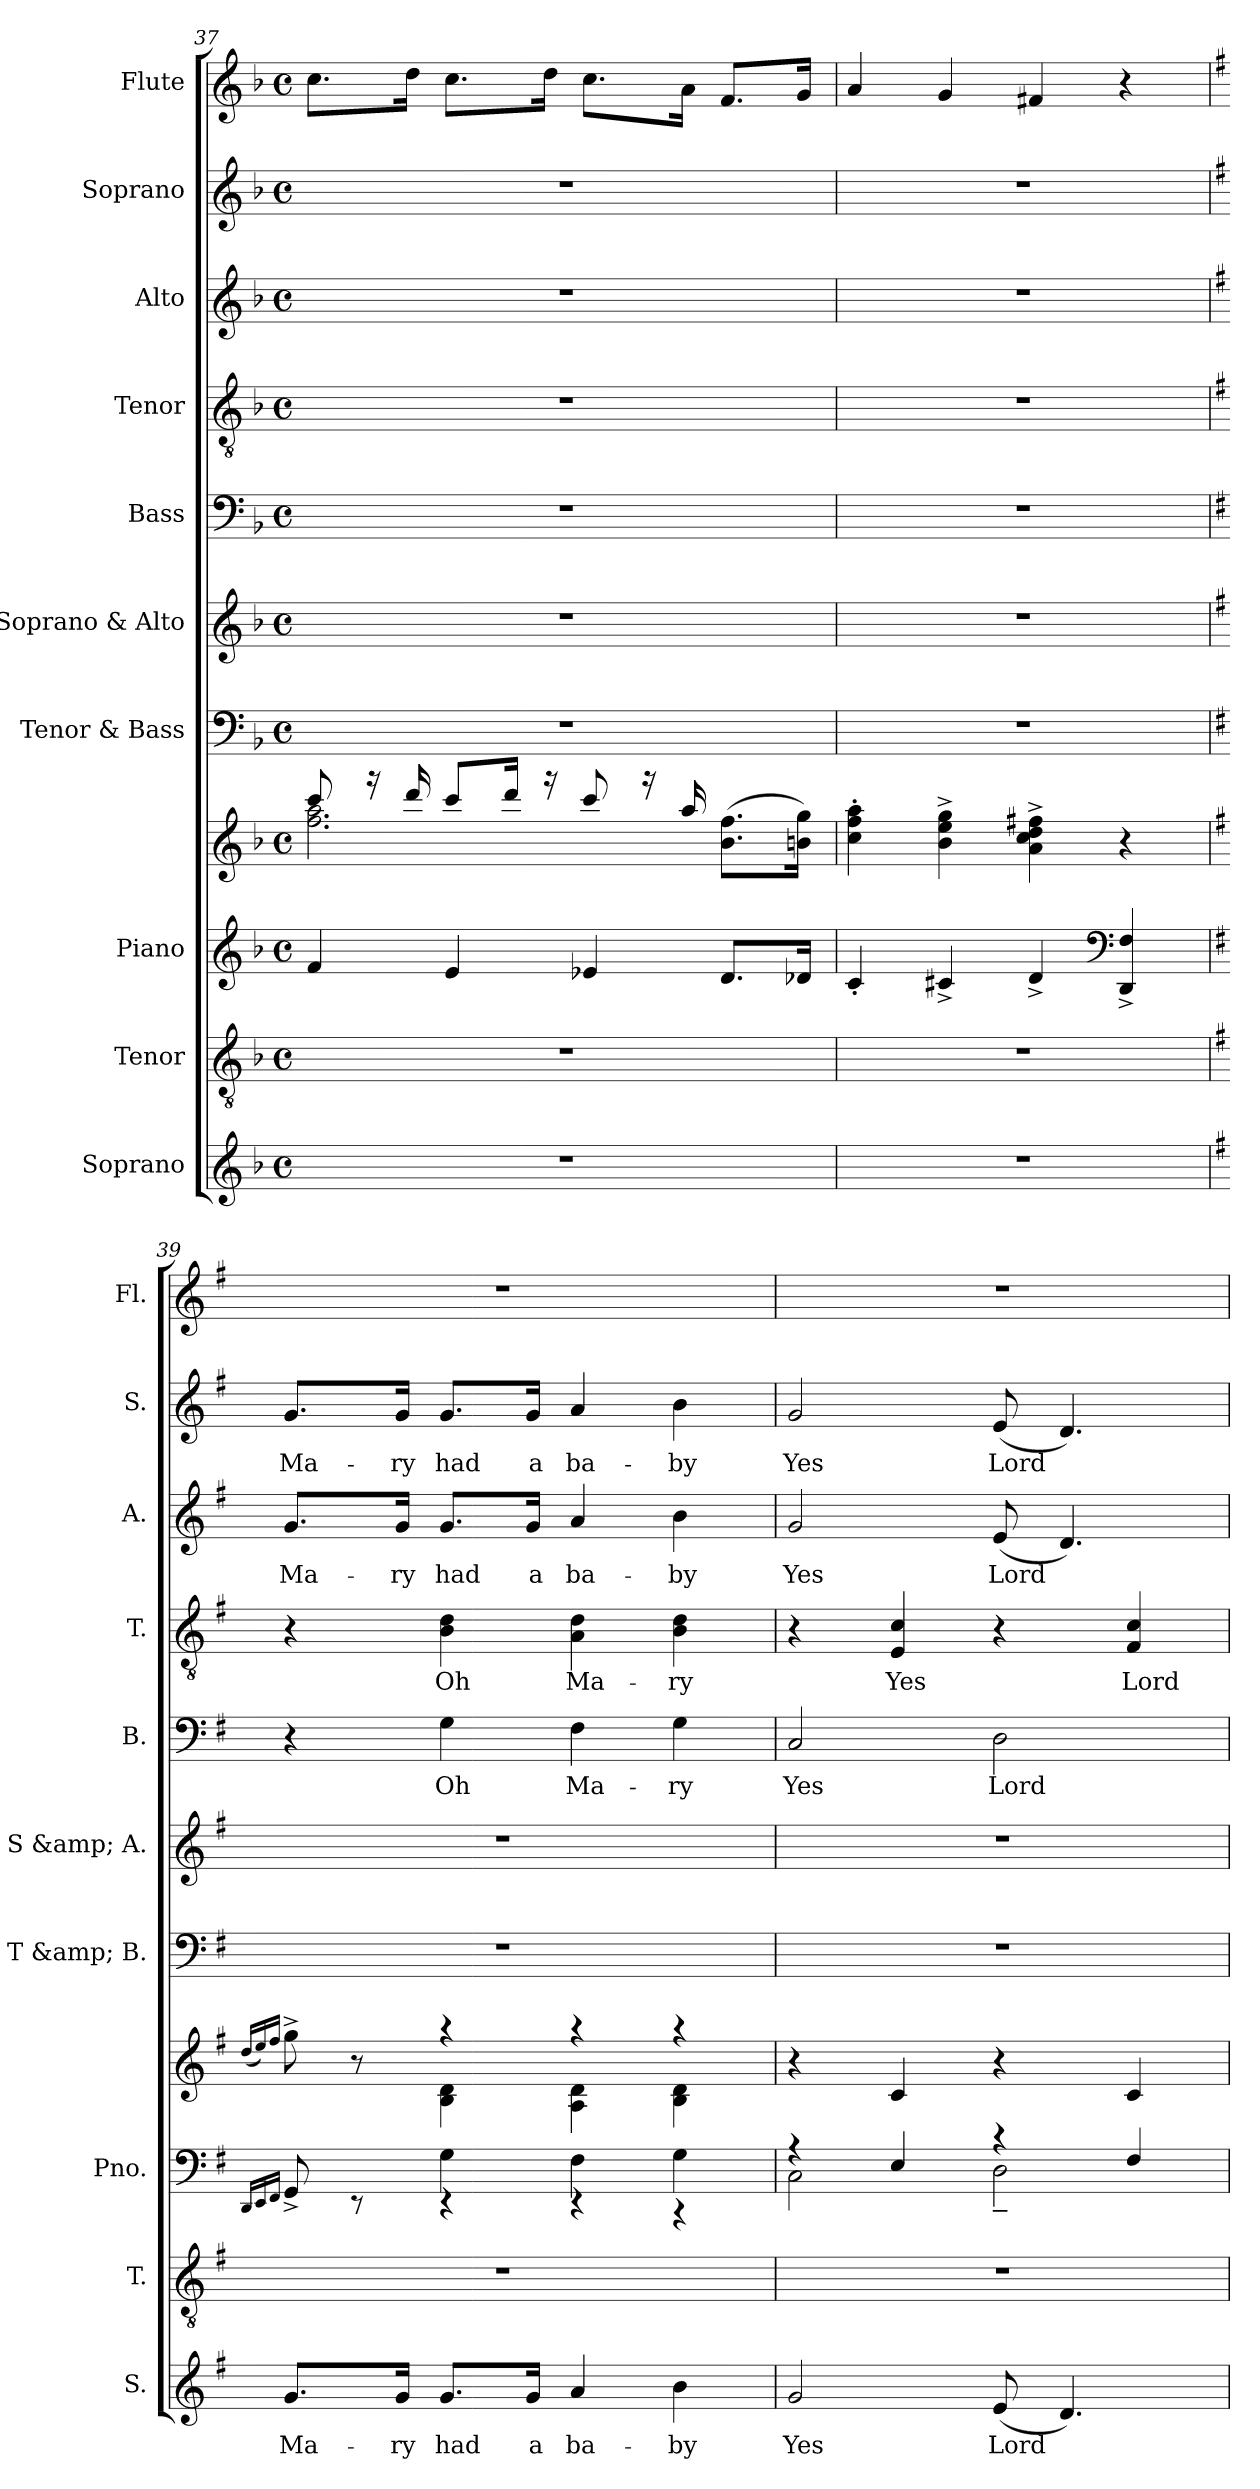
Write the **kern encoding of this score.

**kern	**text	**kern	**kern	**kern	**kern	**kern	**kern	**text	**kern	**text	**kern	**text	**kern	**text	**kern
*part10	*part10	*part9	*part8	*part8	*part7	*part6	*part5	*part5	*part4	*part4	*part3	*part3	*part2	*part2	*part1
*staff11	*staff11	*staff10	*staff9	*staff8	*staff7	*staff6	*staff5	*staff5	*staff4	*staff4	*staff3	*staff3	*staff2	*staff2	*staff1
*I"Soprano	*	*I"Tenor	*I"Piano	*	*I"Tenor &amp; Bass	*I"Soprano &amp; Alto	*I"Bass	*	*I"Tenor	*	*I"Alto	*	*I"Soprano	*	*I"Flute
*I'S.	*	*I'T.	*I'Pno.	*	*I'T &amp; B.	*I'S &amp; A.	*I'B.	*	*I'T.	*	*I'A.	*	*I'S.	*	*I'Fl.
!!LO:LB:g=z
*clefG2	*	*clefGv2	*clefG2	*clefG2	*clefF4	*clefG2	*clefF4	*	*clefGv2	*	*clefG2	*	*clefG2	*	*clefG2
*k[b-]	*	*k[b-]	*k[b-]	*k[b-]	*k[b-]	*k[b-]	*k[b-]	*	*k[b-]	*	*k[b-]	*	*k[b-]	*	*k[b-]
*M4/4	*	*M4/4	*M4/4	*M4/4	*M4/4	*M4/4	*M4/4	*	*M4/4	*	*M4/4	*	*M4/4	*	*M4/4
*met(c)	*	*met(c)	*met(c)	*met(c)	*met(c)	*met(c)	*met(c)	*	*met(c)	*	*met(c)	*	*met(c)	*	*met(c)
=37	=37	=37	=37	=37	=37	=37	=37	=37	=37	=37	=37	=37	=37	=37	=37
*	*	*	*	*^	*	*	*	*	*	*	*	*	*	*	*
1r	.	1r	4f/	8ccc/	2.ff\ 2.aa\	1r	1r	1r	.	1r	.	1r	.	1r	.	8.cc\L
.	.	.	.	16r	.	.	.	.	.	.	.	.	.	.	.	.
.	.	.	.	16ddd/	.	.	.	.	.	.	.	.	.	.	.	16dd\Jk
.	.	.	4e/	8ccc/L	.	.	.	.	.	.	.	.	.	.	.	8.cc\L
.	.	.	.	16ddd/Jk	.	.	.	.	.	.	.	.	.	.	.	.
.	.	.	.	16r	.	.	.	.	.	.	.	.	.	.	.	16dd\Jk
.	.	.	4e-X/	8ccc/	.	.	.	.	.	.	.	.	.	.	.	8.cc\L
.	.	.	.	16r	.	.	.	.	.	.	.	.	.	.	.	.
.	.	.	.	16aa/	.	.	.	.	.	.	.	.	.	.	.	16a\Jk
.	.	.	8.d/L	(>8.b-\ 8.ff\L	4ryy	.	.	.	.	.	.	.	.	.	.	8.f/L
.	.	.	16d-X/Jk	16bn\ 16gg\Jk)	.	.	.	.	.	.	.	.	.	.	.	16g/Jk
*	*	*	*	*v	*v	*	*	*	*	*	*	*	*	*	*	*
=38	=38	=38	=38	=38	=38	=38	=38	=38	=38	=38	=38	=38	=38	=38	=38
1r	.	1r	4c'/	4cc\' 4ff\' 4aa\'	1r	1r	1r	.	1r	.	1r	.	1r	.	4a/
.	.	.	4c#X^/	4b-\^ 4ee\^ 4gg\^	.	.	.	.	.	.	.	.	.	.	4g/
.	.	.	4d^/	4a\^ 4cc\^ 4dd\^ 4ff#X\^	.	.	.	.	.	.	.	.	.	.	4f#X/
*	*	*	*clefF4	*	*	*	*	*	*	*	*	*	*	*	*
.	.	.	4DD/^ 4F/^	4r	.	.	.	.	.	.	.	.	.	.	4r
=39	=39	=39	=39	=39	=39	=39	=39	=39	=39	=39	=39	=39	=39	=39	=39
*k[f#]	*	*k[f#]	*k[f#]	*k[f#]	*k[f#]	*k[f#]	*k[f#]	*	*k[f#]	*	*k[f#]	*	*k[f#]	*	*k[f#]
.	.	.	16qDD/LL	(<16qdd/LL	.	.	.	.	.	.	.	.	.	.	.
.	.	.	16qEE/	16qee/)	.	.	.	.	.	.	.	.	.	.	.
.	.	.	16qFF#/JJ	16qff#/JJ	.	.	.	.	.	.	.	.	.	.	.
*	*	*	*^	*^	*	*	*	*	*	*	*	*	*	*	*
!	!	!	!	!	!	!	!	!	!	!	!	!	!	!LO:LY:b	!	!LO:LY:b	!
8.g/L	Ma-	1r	8GG^/	4ryy	8gg^\	4ryy	1r	1r	4r	.	4r	.	8.g/L	Ma-	8.g/L	Ma-	1r
.	.	.	8rEE	.	8r	.	.	.	.	.	.	.	.	.	.	.	.
!	!	!	!	!	!	!	!	!	!	!	!	!	!	!LO:LY:b	!	!LO:LY:b	!
16g/Jk	-ry	.	.	.	.	.	.	.	.	.	.	.	16g/Jk	-ry	16g/Jk	-ry	.
!	!	!	!	!	!	!	!	!	!	!LO:LY:b	!	!LO:LY:b	!	!LO:LY:b	!	!LO:LY:b	!
8.g/L	had	.	4rEE	4G\	4r	4B\ 4d\	.	.	4G\	Oh	4B\ 4d\	Oh	8.g/L	had	8.g/L	had	.
!	!	!	!	!	!	!	!	!	!	!	!	!	!	!LO:LY:b	!	!LO:LY:b	!
16g/Jk	a	.	.	.	.	.	.	.	.	.	.	.	16g/Jk	a	16g/Jk	a	.
!	!	!	!	!	!	!	!	!	!	!LO:LY:b	!	!LO:LY:b	!	!LO:LY:b	!	!LO:LY:b	!
4a/	ba-	.	4rEE	4F#\	4r	4A\ 4d\	.	.	4F#\	Ma-	4A\ 4d\	Ma-	4a/	ba-	4a/	ba-	.
!	!	!	!	!	!	!	!	!	!	!LO:LY:b	!	!LO:LY:b	!	!LO:LY:b	!	!LO:LY:b	!
4b\	-by	.	4rCC	4G\	4r	4B\ 4d\	.	.	4G\	-ry	4B\ 4d\	-ry	4b\	-by	4b\	-by	.
=40	=40	=40	=40	=40	=40	=40	=40	=40	=40	=40	=40	=40	=40	=40	=40	=40	=40
!	!	!	!	!	!	!	!	!	!	!LO:LY:b	!	!	!	!LO:LY:b	!	!LO:LY:b	!
*	*	*	*	*	*v	*v	*	*	*	*	*	*	*	*	*	*	*
2g/	Yes	1r	4r	2C\	4r	1r	1r	2C/	Yes	4r	.	2g/	Yes	2g/	Yes	1r
!	!	!	!	!	!	!	!	!	!	!	!LO:LY:b	!	!	!	!	!
.	.	.	4E/	.	4c/	.	.	.	.	4E/ 4c/	Yes	.	.	.	.	.
!	!	!	!	!	!	!	!	!	!LO:LY:b	!	!	!	!LO:LY:b	!	!LO:LY:b	!
(<8e/	Lord	.	4r	2D~\	4r	.	.	2D\	Lord	4r	.	(<8e/	Lord	(<8e/	Lord	.
4.d/)	.	.	.	.	.	.	.	.	.	.	.	4.d/)	.	4.d/)	.	.
!	!	!	!	!	!	!	!	!	!	!	!LO:LY:b	!	!	!	!	!
.	.	.	4F#/	.	4c/	.	.	.	.	4F#/ 4c/	Lord	.	.	.	.	.
*	*	*	*v	*v	*	*	*	*	*	*	*	*	*	*	*	*
=	=	=	=	=	=	=	=	=	=	=	=	=	=	=	=
*-	*-	*-	*-	*-	*-	*-	*-	*-	*-	*-	*-	*-	*-	*-	*-
